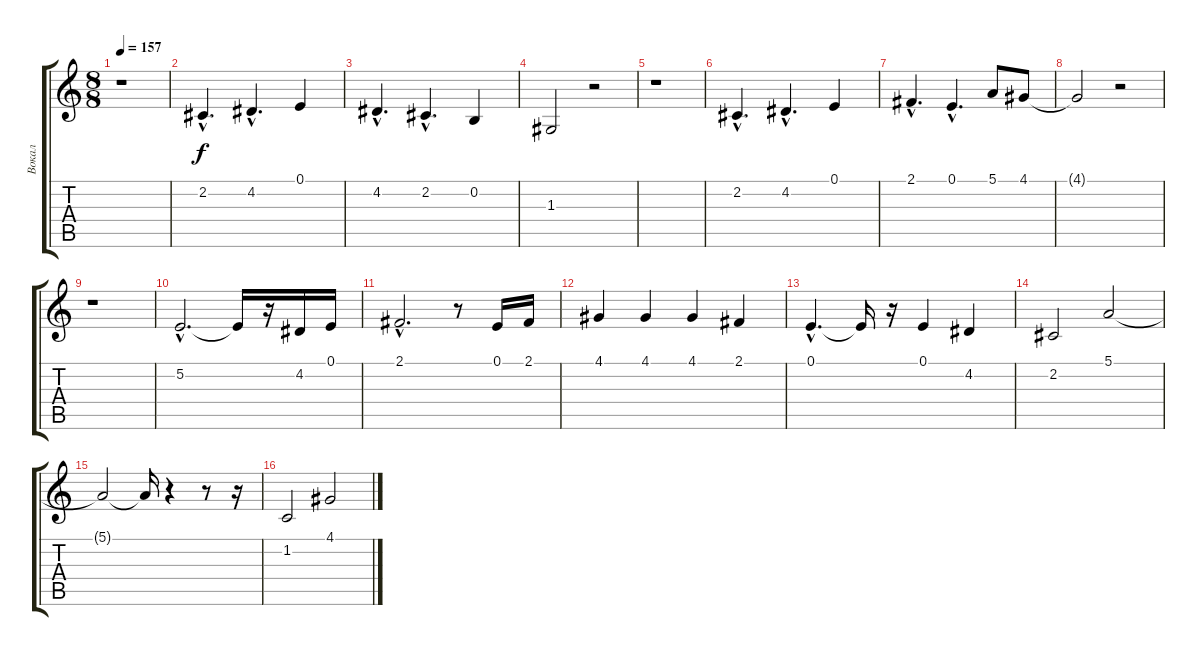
\track ("Вокал" "Вокал") {instrument tenorsax}
\staff {score tabs}
\tuning (E4 B3 G3 D3 A2 E2) {hide}
\ts (8 8)
\tempo 157
\clef g2
\ks c
r.1{dy f} |
2.2{hac}.4{d} 4.2{hac}.4{d} 0.1.4 |
4.2{hac}.4{d} 2.2{hac}.4{d} 0.2.4 |
1.3.2 r.2 |
r.1 |
2.2{hac}.4{d} 4.2{hac}.4{d} 0.1.4 |
2.1{hac}.4{d} 0.1{hac}.4{d} 5.1.8 4.1.8 |
4.1{t}.2 r.2 |
r.1 |
5.2{hac}.2{d} 5.2{t}.16 r.16 4.2.16 0.1.16 |
2.1{hac}.2{d} r.8 0.1.16 2.1.16 |
4.1.4 4.1.4 4.1.4 2.1.4 |
0.1{hac}.4{d} 0.1{t}.16 r.16 0.1.4 4.2.4 |
2.2.2 5.1.2 |
5.1{t}.2 5.1{t}.16 r.4 r.8 r.16 |
1.2.2 4.1.2
